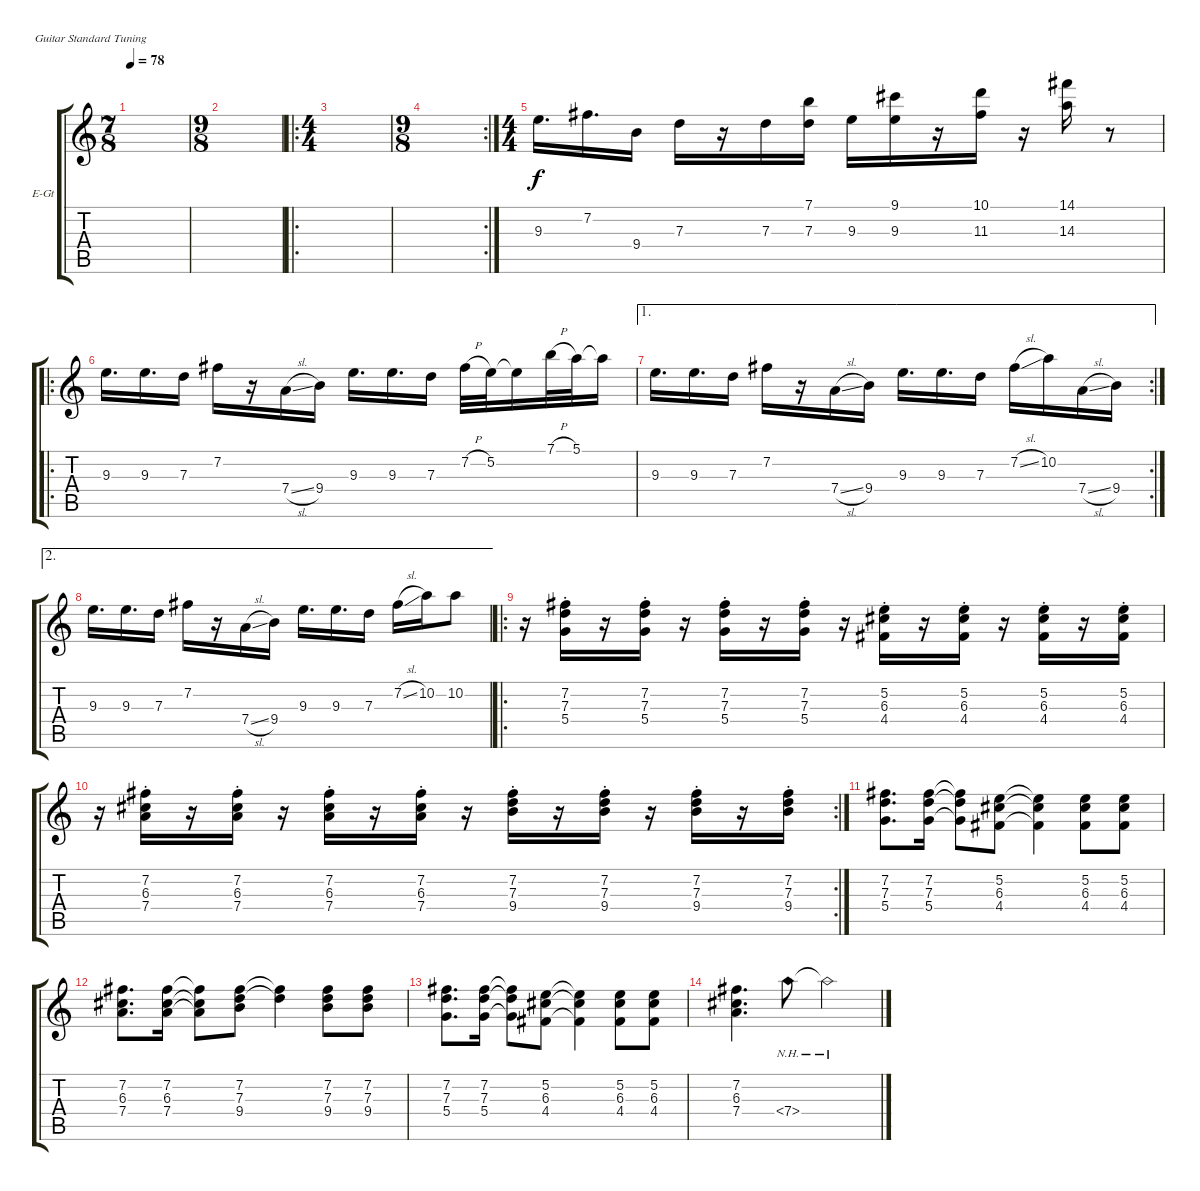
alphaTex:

\defaultSystemsLayout 4
\bracketExtendMode groupsimilarinstruments
\firstSystemTrackNameOrientation horizontal
\otherSystemsTrackNameOrientation horizontal
\chordDiagramsInScore
\track ("Electric Guitar 1 OD" "E-Gt") {instrument overdrivenguitar}
\staff {score tabs}
\tuning (E4 B3 G3 D3 A2 E2)
\ts (7 8)
\tempo 78
\clef g2
\scale
0.39527
\ks c
|
\ts (9 8)
\scale
0.39527 |
\ro
\ts (4 4)
|
\rc 2
\ts (9 8)
|
\ts (4 4)
9.3.16{d} 7.2.16{d} 9.4.16 7.3.16 r.16 7.3.16 (7.1 7.3).16 9.3.16 (9.1 9.3).16 r.16 (11.3 10.1).16 r.16 (14.3 14.1).16 r.8 |
\ro
9.3.16{d} 9.3.16{d} 7.3.16 7.2.16 r.16 7.4{sl}.16 9.4.16 9.3.16{d} 9.3.16{d} 7.3.16 7.2{h}.32 5.2.32 5.2{t}.16 7.1{h}.32 5.1.32 5.1{t}.16 |
\ae 1
\rc 2
9.3.16{d} 9.3.16{d} 7.3.16 7.2.16 r.16 7.4{sl}.16 9.4.16 9.3.16{d} 9.3.16{d} 7.3.16 7.2{sl}.16 10.2.16 7.4{sl}.16 9.4.16 |
\ae 2
9.3.16{d} 9.3.16{d} 7.3.16 7.2.16 r.16 7.4{sl}.16 9.4.16 9.3.16{d} 9.3.16{d} 7.3.16 7.2{sl}.16 10.2.16 10.2.8 |
\ro
r.16 (5.4{st} 7.3{st} 7.2{st}).16 r.16 (5.4{st} 7.3{st} 7.2{st}).16 r.16 (5.4{st} 7.3{st} 7.2{st}).16 r.16 (5.4{st} 7.3{st} 7.2{st}).16 r.16 (4.4{st} 6.3{st} 5.2{st}).16 r.16 (4.4{st} 6.3{st} 5.2{st}).16 r.16 (4.4{st} 6.3{st} 5.2{st}).16 r.16 (4.4{st} 6.3{st} 5.2{st}).16 |
\rc 2
r.16 (7.2{st} 6.3{st} 7.4{st}).16 r.16 (7.2{st} 6.3{st} 7.4{st}).16 r.16 (7.2{st} 6.3{st} 7.4{st}).16 r.16 (7.2{st} 6.3{st} 7.4{st}).16 r.16 (7.2{st} 7.3{st} 9.4{st}).16 r.16 (7.2{st} 7.3{st} 9.4{st}).16 r.16 (7.2{st} 7.3{st} 9.4{st}).16 r.16 (7.2{st} 7.3{st} 9.4{st}).16 |
(5.4 7.3 7.2).8{d} (7.3 5.4 7.2).16 (5.4{t} 7.3{t} 7.2{t}).8 (4.4 6.3 5.2).8 (4.4{t} 6.3{t} 5.2{t}).4 (4.4 5.2 6.3).8 (4.4 5.2 6.3).8 |
(7.4 6.3 7.2).8{d} (6.3 7.4 7.2).16 (7.4{t} 6.3{t} 7.2{t}).8 (7.3 7.2 9.4).8 (7.3{t} 7.2{t}).4 (7.2 7.3 9.4).8 (7.3 7.2 9.4).8 |
(5.4 7.3 7.2).8{d} (7.3 5.4 7.2).16 (5.4{t} 7.3{t} 7.2{t}).8 (4.4 6.3 5.2).8 (4.4{t} 6.3{t} 5.2{t}).4 (4.4 5.2 6.3).8 (4.4 5.2 6.3).8 |
(7.4 6.3 7.2).4{d} 7.4{nh}.8 7.4{nh t}.2
